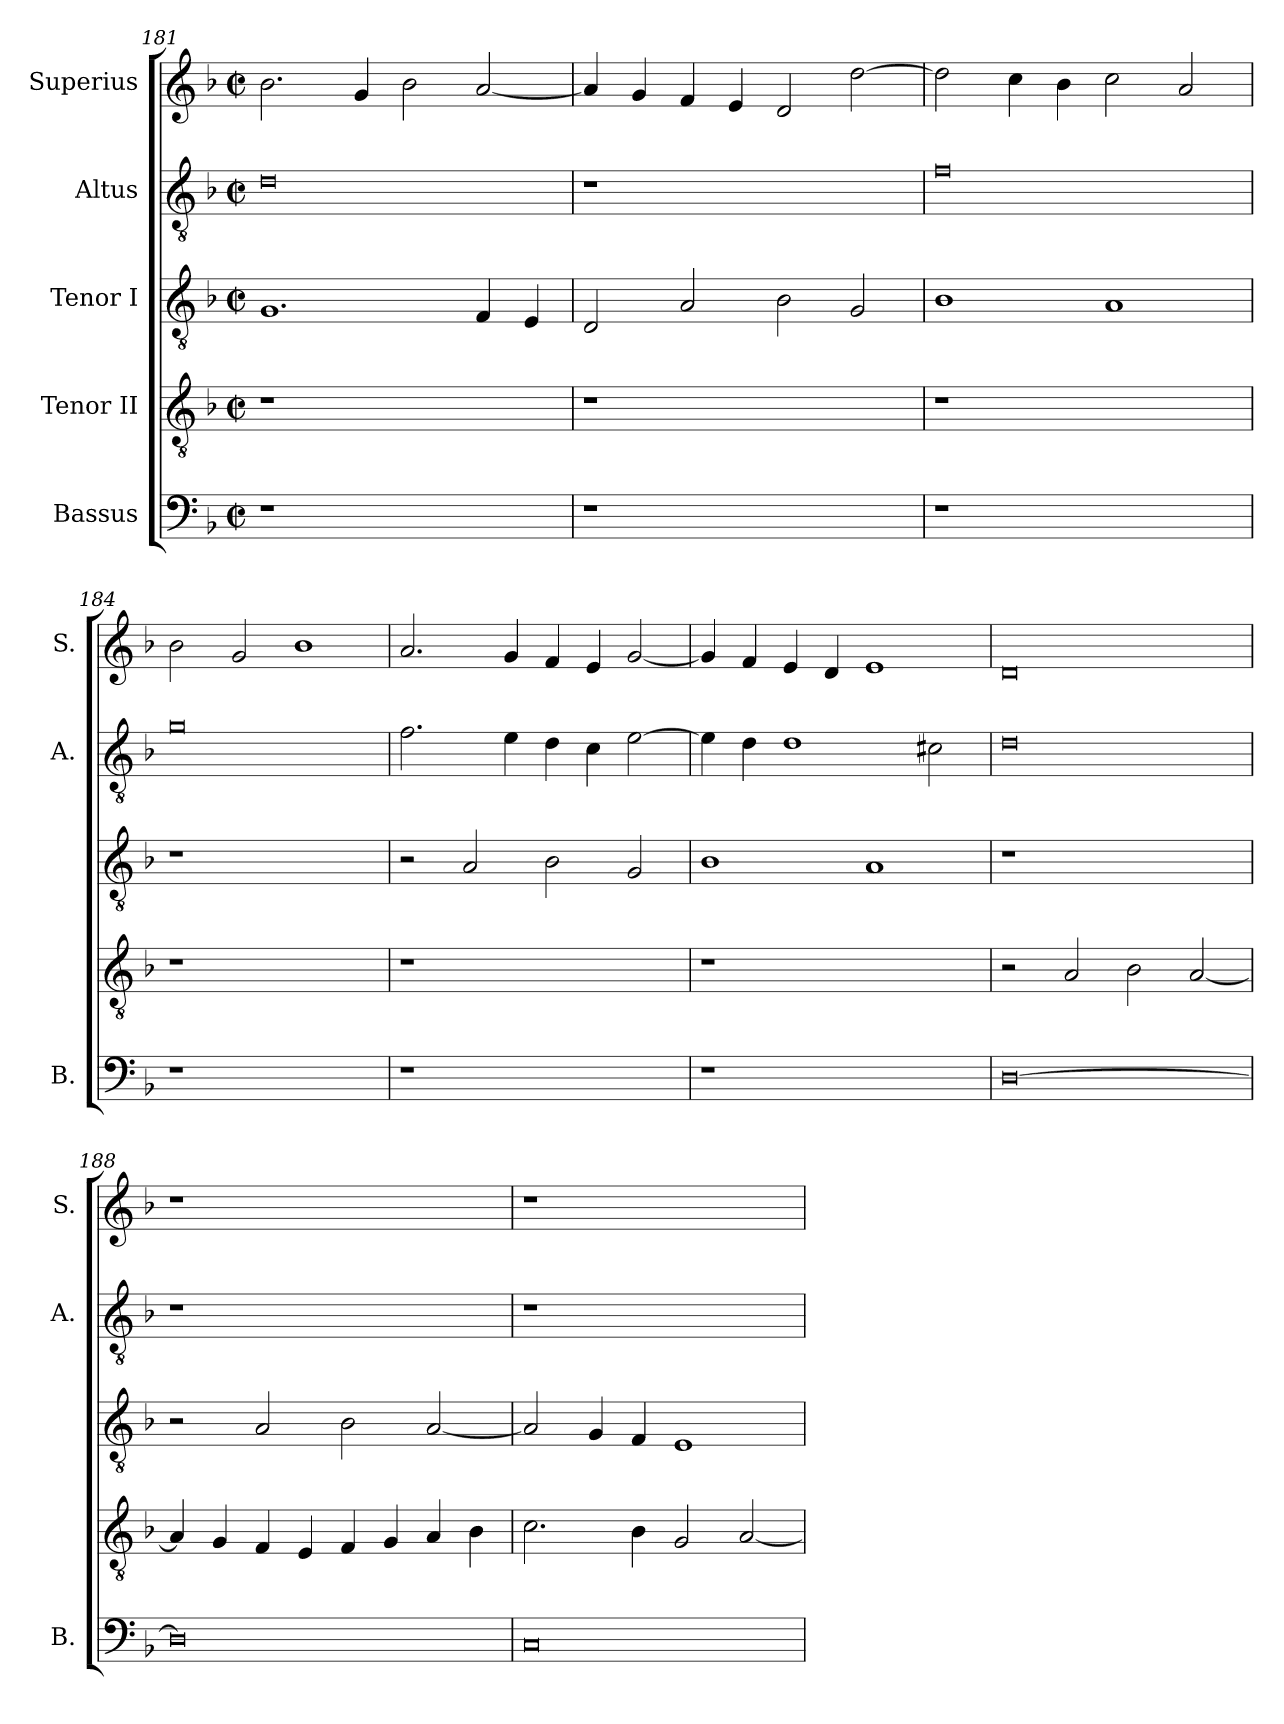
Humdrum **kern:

**kern	**kern	**kern	**kern	**kern
*part5	*part4	*part3	*part2	*part1
*staff5	*staff4	*staff3	*staff2	*staff1
*I"Bassus	*I"Tenor II	*I"Tenor I	*I"Altus	*I"Superius
*I'B.	*	*	*I'A.	*I'S.
*clefF4	*clefGv2	*clefGv2	*clefGv2	*clefG2
*	*ITrd7c12	*ITrd7c12	*ITrd7c12	*
*k[b-]	*k[b-]	*k[b-]	*k[b-]	*k[b-]
*F:	*F:	*F:	*F:	*F:
*M2/2	*M2/2	*M2/2	*M2/2	*M2/2
*met(c|)	*met(c|)	*met(c|)	*met(c|)	*met(c|)
=181	=181	=181	=181	=181
!LO:N:vis=1	!LO:N:vis=1	!	!	!
1r	1r	1.GGi	0Di	2.b-i\
.	.	.	.	4gi/
1ryy	1ryy	.	.	2b-i\
.	.	4FFi/	.	[<2ai/
.	.	4EEi/	.	.
=182	=182	=182	=182	=182
!LO:N:vis=1	!LO:N:vis=1	!	!LO:N:vis=1	!
1r	1r	2DDi/	1r	4ai/]
.	.	.	.	4gi/
.	.	2AAi/	.	4fi/
.	.	.	.	4ei/
1ryy	1ryy	2BB-i\	1ryy	2di/
.	.	2GGi/	.	[>2ddi\
!!LO:PB:g=z
=183	=183	=183	=183	=183
!LO:N:vis=1	!LO:N:vis=1	!	!	!
1r	1r	1BB-i	0Fi	2ddi\]
.	.	.	.	4cci\
.	.	.	.	4b-i\
1ryy	1ryy	1AAi	.	2cci\
.	.	.	.	2ai/
=184	=184	=184	=184	=184
!LO:N:vis=1	!LO:N:vis=1	!LO:N:vis=1	!	!
1r	1r	1r	0Gi	2b-i\
.	.	.	.	2gi/
1ryy	1ryy	1ryy	.	1b-i
=185	=185	=185	=185	=185
!LO:N:vis=1	!LO:N:vis=1	!	!	!
1r	1r	2r	2.Fi\	2.ai/
.	.	2AAi/	.	.
.	.	.	4Ei\	4gi/
1ryy	1ryy	2BB-i\	4Di\	4fi/
.	.	.	4Ci\	4ei/
.	.	2GGi/	[>2Ei\	[<2gi/
=186	=186	=186	=186	=186
!LO:N:vis=1	!LO:N:vis=1	!	!	!
1r	1r	1BB-i	4Ei\]	4gi/]
.	.	.	4Di\	4fi/
.	.	.	1Di	4ei/
.	.	.	.	4di/
1ryy	1ryy	1AAi	.	1ei
.	.	.	2C#Xi\	.
=187	=187	=187	=187	=187
!	!	!LO:N:vis=1	!	!
[>0Di	2r	1r	0Di	0di
.	2AAi/	.	.	.
.	2BB-i\	1ryy	.	.
.	[<2AAi/	.	.	.
!!LO:LB:g=z
=188	=188	=188	=188	=188
!	!	!	!LO:N:vis=1	!LO:N:vis=1
0Di]	4AAi/]	2r	1r	1r
.	4GGi/	.	.	.
.	4FFi/	2AAi/	.	.
.	4EEi/	.	.	.
.	4FFi/	2BB-i\	1ryy	1ryy
.	4GGi/	.	.	.
.	4AAi/	[<2AAi/	.	.
.	4BB-i\	.	.	.
=189	=189	=189	=189	=189
!	!	!	!LO:N:vis=1	!LO:N:vis=1
0Ci	2.Ci\	2AAi/]	1r	1r
.	.	4GGi/	.	.
.	4BB-i\	4FFi/	.	.
.	2GGi/	1EEi	1ryy	1ryy
.	[<2AAi/	.	.	.
=	=	=	=	=
*-	*-	*-	*-	*-
